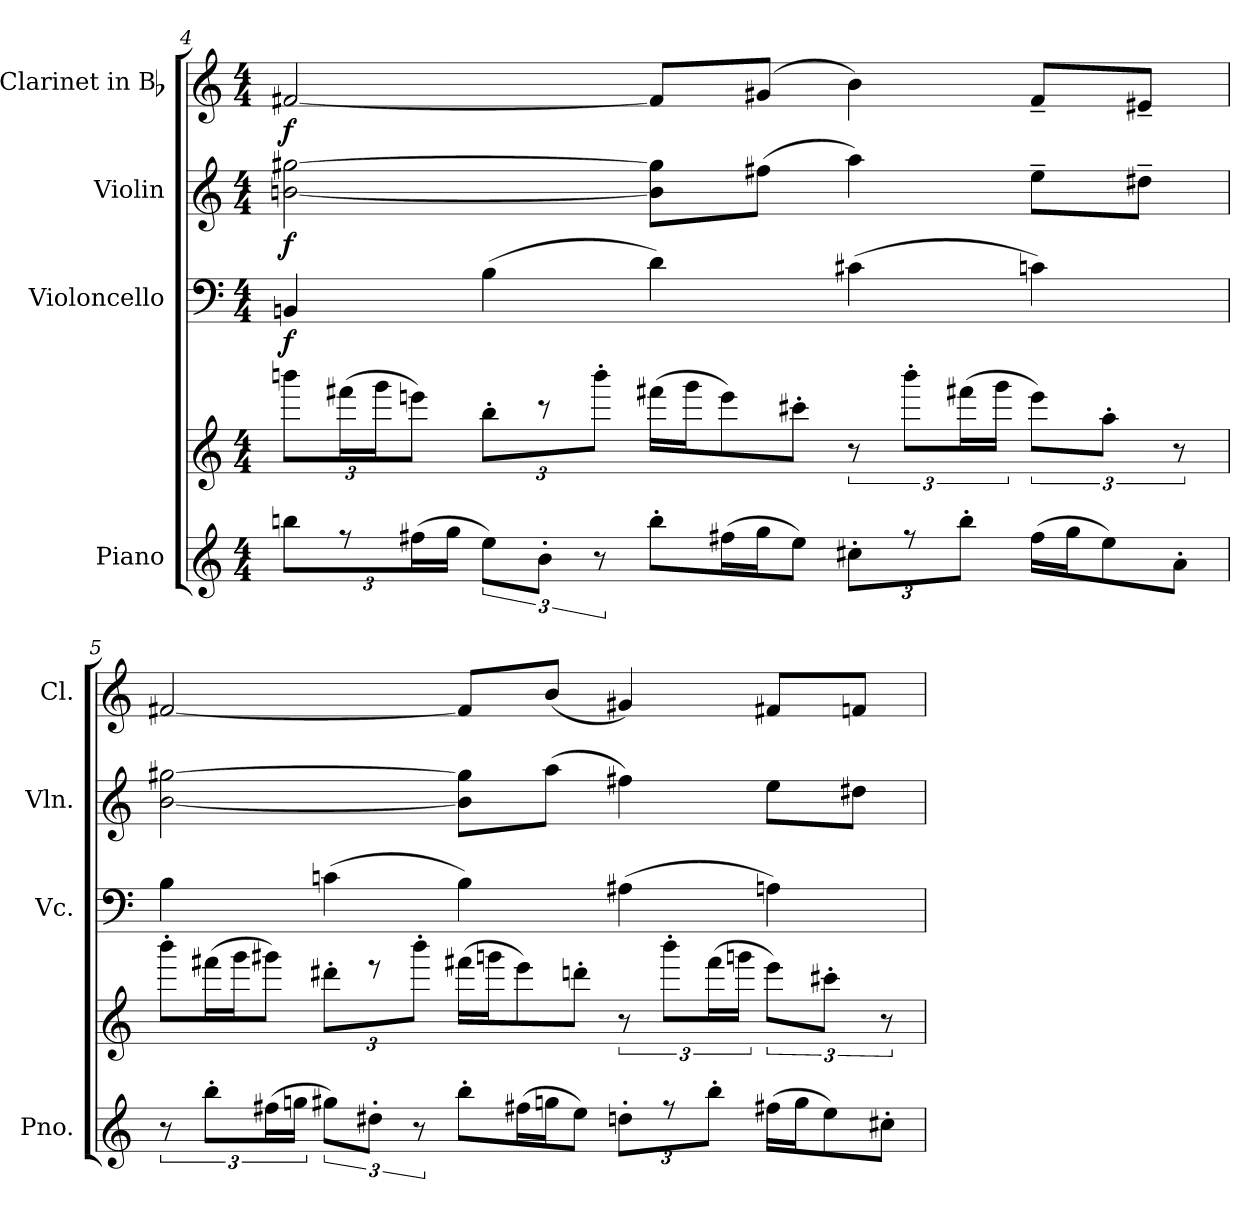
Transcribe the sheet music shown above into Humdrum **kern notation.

**kern	**kern	**kern	**dynam	**kern	**dynam	**kern	**dynam
*part4	*part4	*part3	*part3	*part2	*part2	*part1	*part1
*staff5	*staff4	*staff3	*staff3	*staff2	*staff2	*staff1	*staff1
*I"Piano	*	*I"Violoncello	*	*I"Violin	*	*I"Clarinet in Bb	*
*I'Pno.	*	*I'Vc.	*	*I'Vln.	*	*I'Cl.	*
*clefG2	*clefG2	*clefF4	*	*clefG2	*	*clefG2	*
*	*	*	*	*	*	*ITrd1c2	*
*k[]	*k[]	*k[]	*	*k[]	*	*k[b-e-]	*
*M4/4	*M4/4	*M4/4	*	*M4/4	*	*M4/4	*
=4	=4	=4	=4	=4	=4	=4	=4
12bbnL	12bbbnL	4BBn	f	[2bn [2gg#X	f	[2en	f
12r	(24fff#XL	.	.	.	.	.	.
.	24gggJ	.	.	.	.	.	.
(24ff#XL	12eeenJ)	.	.	.	.	.	.
24ggJJ	.	.	.	.	.	.	.
12eeL)	12bb'L	(4B	.	.	.	.	.
12b'J	12r	.	.	.	.	.	.
12r	12bbb'J	.	.	.	.	.	.
*Xtuplet	*Xtuplet	*	*	*	*	*	*
12bb'L	(24fff#XLL	4d)	.	8b] 8gg#]L	.	8eL]	.
.	24gggJ	.	.	.	.	.	.
(24ff#XL	12eee)	.	.	.	.	.	.
24ggJ	.	.	.	(8ff#XJ	.	(8f#XJ	.
12eeJ)	12ccc#X'J	.	.	.	.	.	.
*tuplet	*tuplet	*	*	*	*	*	*
12cc#X'L	12r	(4c#X	.	4aa)	.	4a)	.
12r	12bbb'L	.	.	.	.	.	.
12bb'J	(24fff#XL	.	.	.	.	.	.
.	24gggJJ	.	.	.	.	.	.
*Xtuplet	*	*	*	*	*	*	*
(24ff#LL	12eeeL)	4cn)	.	8ee~L	.	8e~L	.
24ggJ	.	.	.	.	.	.	.
12ee)	12aa'J	.	.	.	.	.	.
.	.	.	.	8dd#X~J	.	8d#X~J	.
12a'J	12r	.	.	.	.	.	.
=5	=5	=5	=5	=5	=5	=5	=5
*tuplet	*Xtuplet	*	*	*	*	*	*
12r	12bbb'L	4B	.	[2b [2gg#X	.	[2en	.
12bb'L	(24fff#XL	.	.	.	.	.	.
.	24gggJ	.	.	.	.	.	.
(24ff#XL	12ggg#XJ)	.	.	.	.	.	.
24ggnJJ	.	.	.	.	.	.	.
*	*tuplet	*	*	*	*	*	*
12gg#XL)	12ddd#X'L	(4cn	.	.	.	.	.
12dd#X'J	12r	.	.	.	.	.	.
12r	12bbb'J	.	.	.	.	.	.
*Xtuplet	*Xtuplet	*	*	*	*	*	*
12bb'L	(24fff#XLL	4B)	.	8b] 8gg#]L	.	8eL]	.
.	24gggnJ	.	.	.	.	.	.
(24ff#XL	12eee)	.	.	.	.	.	.
24ggnJ	.	.	.	(8aaJ	.	(8aJ	.
12eeJ)	12dddn'J	.	.	.	.	.	.
*tuplet	*tuplet	*	*	*	*	*	*
12ddn'L	12r	(4A#X	.	4ff#X)	.	4f#X)	.
12r	12bbb'L	.	.	.	.	.	.
12bb'J	(24fff#L	.	.	.	.	.	.
.	24gggnJJ	.	.	.	.	.	.
*Xtuplet	*	*	*	*	*	*	*
(24ff#XLL	12eeeL)	4An)	.	8eeL	.	8enL	.
24ggJ	.	.	.	.	.	.	.
12ee)	12ccc#X'J	.	.	.	.	.	.
.	.	.	.	8dd#XJ	.	8e-XJ	.
12cc#X'J	12r	.	.	.	.	.	.
=	=	=	=	=	=	=	=
*-	*-	*-	*-	*-	*-	*-	*-
